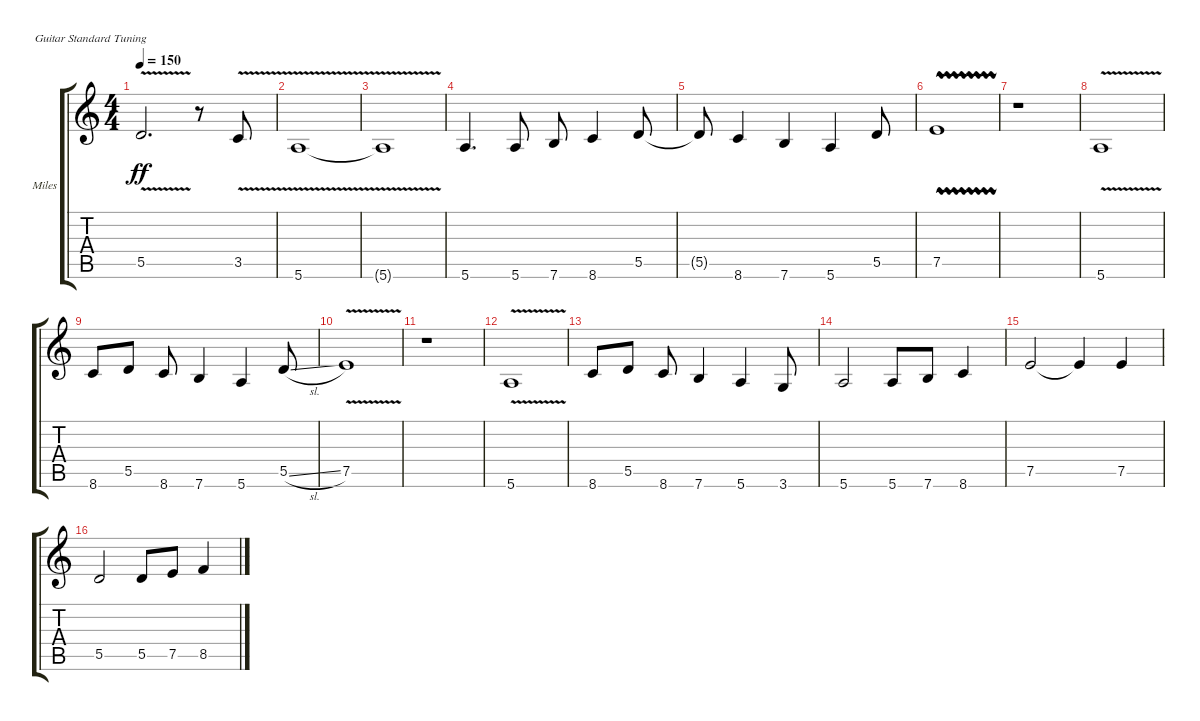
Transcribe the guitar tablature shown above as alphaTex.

\defaultSystemsLayout 4
\bracketExtendMode groupsimilarinstruments
\firstSystemTrackNameOrientation horizontal
\otherSystemsTrackNameOrientation horizontal
\track ("Miles Kane" "Miles") {instrument electricguitarclean}
\staff {score tabs}
\tuning (E4 B3 G3 D3 A2 E2)
\ts (4 4)
\tempo 150
\clef g2
\ks c
5.5{v t}.2{d dy ff} r.8 3.5{v}.8 |
5.6{v}.1 |
5.6{v t}.1 |
5.6.4{d} 5.6.8 7.6.8 8.6.4 5.5.8 |
5.5{t}.8 8.6.4 7.6.4 5.6.4 5.5.8 |
7.5{vw}.1 |
r.1 |
5.6{v}.1 |
8.6.8 5.5.8 8.6.8 7.6.4 5.6.4 5.5{sl}.8 |
7.5{v}.1 |
r.1 |
5.6{v}.1 |
8.6.8 5.5.8 8.6.8 7.6.4 5.6.4 3.6.8 |
5.6.2 5.6.8 7.6.8 8.6.4 |
7.5.2 7.5{t}.4 7.5.4 |
5.5.2 5.5.8 7.5.8 8.5.4
